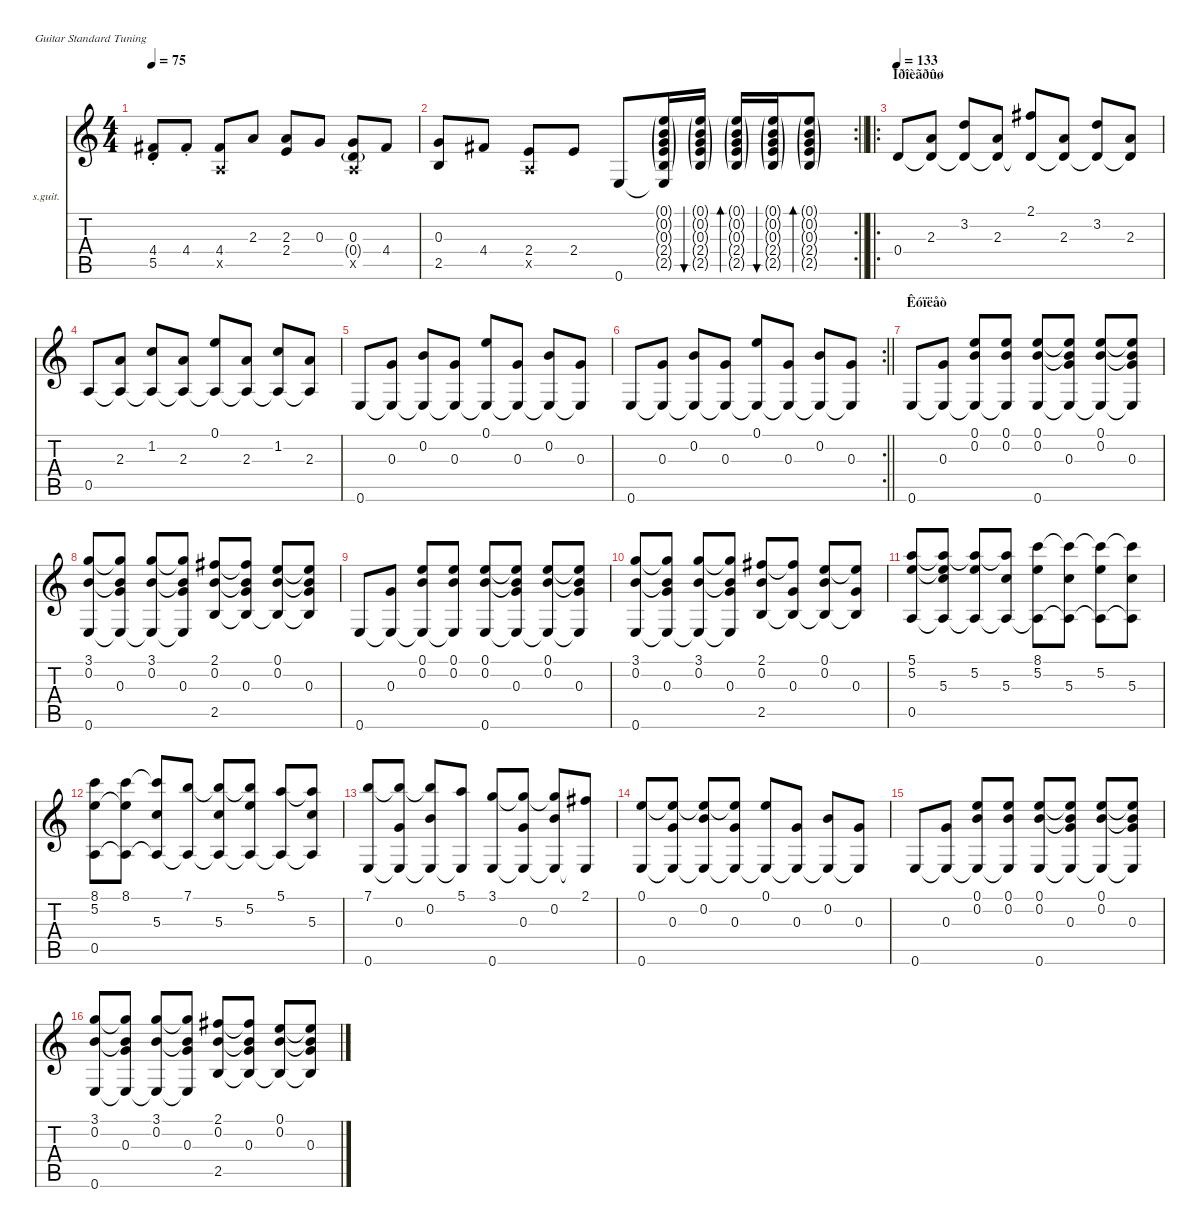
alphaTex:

\defaultSystemsLayout 4
\hideDynamics
\bracketExtendMode nobrackets
\firstSystemTrackNameOrientation horizontal
\otherSystemsTrackNameOrientation horizontal
\track ("Гитара" "s.guit.") {instrument acousticguitarsteel}
\staff {score tabs}
\tuning (E4 B3 G3 D3 A2 E2)
\ts (4 4)
\tempo 75
\clef g2
\ks c
(4.4{st acc #} 5.5{st}).8{dy f beam Up} 4.4{st acc #}.8{beam Up} (4.4{acc #} 0.5{x}).8{beam Up} 2.3.8{beam Up} (2.3 2.4).8{beam Up} 0.3.8{beam Up} (0.3 0.4{g} 0.5{x}).8{beam Up} 4.4{acc #}.8{beam Up} |
\rc 2
\barLineRight lightlight
(0.3 2.5).8{beam Up} 4.4{acc #}.8{beam Up} (2.4 0.5{x}).8{beam Up} 2.4.8{beam Up} 0.6.8{beam Up} (0.1{g} 0.2{g} 0.3{g} 2.4{g} 2.5{g} 0.6{t}).16{beam Up} (0.1{g} 0.2{g} 0.3{g} 2.4{g} 2.5{g}).16{bu 60 dy mf beam Up} (0.1{g} 0.2{g} 0.3{g} 2.4{g} 2.5{g}).16{bd 60 beam Up} (0.1{g} 0.2{g} 0.3{g} 2.4{g} 2.5{g}).16{bu 60 beam Up} (0.1{g} 0.2{g} 0.3{g} 2.4{g} 2.5{g}).8{bd 60 beam Up} |
\ro
\section ("" "Ïðîèãðûø")
\tempo 133
0.4.8{dy f beam Up} (2.3 0.4{t}).8{beam Up} (3.2 0.4{t}).8{beam Up} (2.3 0.4{t}).8{beam Up} (2.1{acc #} 0.4{t}).8{beam Up} (2.3 0.4{t}).8{beam Up} (3.2 0.4{t}).8{beam Up} (2.3 0.4{t}).8{beam Up} |
0.5.8{beam Up} (2.3 0.5{t}).8{beam Up} (1.2 0.5{t}).8{beam Up} (2.3 0.5{t}).8{beam Up} (0.1 0.5{t}).8{beam Up} (2.3 0.5{t}).8{beam Up} (1.2 0.5{t}).8{beam Up} (2.3 0.5{t}).8{beam Up} |
0.6.8{beam Up} (0.3 0.6{t}).8{beam Up} (0.2 0.6{t}).8{beam Up} (0.3 0.6{t}).8{beam Up} (0.1 0.6{t}).8{beam Up} (0.3 0.6{t}).8{beam Up} (0.2 0.6{t}).8{beam Up} (0.3 0.6{t}).8{beam Up} |
\rc 2
\barLineRight lightlight
0.6.8{beam Up} (0.3 0.6{t}).8{beam Up} (0.2 0.6{t}).8{beam Up} (0.3 0.6{t}).8{beam Up} (0.1 0.6{t}).8{beam Up} (0.3 0.6{t}).8{beam Up} (0.2 0.6{t}).8{beam Up} (0.3 0.6{t}).8{beam Up} |
\section ("" "Êóïëåò")
0.6.8{beam Up} (0.3 0.6{t}).8{beam Up} (0.1 0.2 0.6{t}).8{beam Up} (0.1 0.2 0.6{t}).8{beam Up} (0.1 0.2 0.6).8{beam Up} (0.1{t} 0.2{t} 0.3 0.6{t}).8{beam Up} (0.1 0.2 0.6{t}).8{beam Up} (0.1{t} 0.2{t} 0.3 0.6{t}).8{beam Up} |
(3.1 0.2 0.6).8{beam Up} (3.1{t} 0.2{t} 0.3 0.6{t}).8{beam Up} (3.1 0.2 0.6{t}).8{beam Up} (3.1{t} 0.2{t} 0.3 0.6{t}).8{beam Up} (2.1{acc #} 0.2 2.5).8{beam Up} (2.1{t acc #} 0.2{t} 0.3 2.5{t}).8{beam Up} (0.1 0.2 2.5{t}).8{beam Up} (0.1{t} 0.2{t} 0.3 2.5{t}).8{beam Up} |
0.6.8{beam Up} (0.3 0.6{t}).8{beam Up} (0.1 0.2 0.6{t}).8{beam Up} (0.1 0.2 0.6{t}).8{beam Up} (0.1 0.2 0.6).8{beam Up} (0.1{t} 0.2{t} 0.3 0.6{t}).8{beam Up} (0.1 0.2 0.6{t}).8{beam Up} (0.1{t} 0.2{t} 0.3 0.6{t}).8{beam Up} |
(3.1 0.2 0.6).8{beam Up} (3.1{t} 0.2{t} 0.3 0.6{t}).8{beam Up} (3.1 0.2 0.6{t}).8{beam Up} (3.1{t} 0.2{t} 0.3 0.6{t}).8{beam Up} (2.1{acc #} 0.2 2.5).8{beam Up} (2.1{t acc #} 0.3 2.5{t}).8{beam Up} (0.1 0.2 2.5{t}).8{beam Up} (0.1{t} 0.3 2.5{t}).8{beam Up} |
(5.1 5.2 0.5).8{beam Up} (5.1{t} 5.2{t} 5.3 0.5{t}).8{beam Up} (5.1{t} 5.2 0.5{t}).8{beam Up} (5.1{t} 5.3 0.5{t}).8{beam Up} (8.1 5.2 0.5{t}).8{beam Down} (8.1{t} 5.3 0.5{t}).8{beam Down} (8.1{t} 5.2 0.5{t}).8{beam Down} (8.1{t} 5.3 0.5{t}).8{beam Down} |
(8.1 5.2 0.5).8{beam Down} (8.1 5.2{t} 0.5{t}).8{beam Down} (8.1{t} 5.3 0.5{t}).8{beam Up} (7.1 0.5{t}).8{beam Up} (7.1{t} 5.3 0.5{t}).8{beam Up} (7.1{t} 5.2 0.5{t}).8{beam Up} (5.1 0.5{t}).8{beam Up} (5.1{t} 5.3 0.5{t}).8{beam Up} |
(7.1 0.6).8{beam Up} (7.1{t} 0.3 0.6{t}).8{beam Up} (7.1{t} 0.2 0.6{t}).8{beam Up} (5.1 0.6{t}).8{beam Up} (3.1 0.6).8{beam Up} (3.1{t} 0.3 0.6{t}).8{beam Up} (3.1{t} 0.2 0.6{t}).8{beam Up} (2.1{acc #} 0.6{t}).8{beam Up} |
(0.1 0.6).8{beam Up} (0.1{t} 0.3 0.6{t}).8{beam Up} (0.1{t} 0.2 0.6{t}).8{beam Up} (0.1{t} 0.3 0.6{t}).8{beam Up} (0.1 0.6{t}).8{beam Up} (0.3 0.6{t}).8{beam Up} (0.2 0.6{t}).8{beam Up} (0.3 0.6{t}).8{beam Up} |
0.6.8{beam Up} (0.3 0.6{t}).8{beam Up} (0.1 0.2 0.6{t}).8{beam Up} (0.1 0.2 0.6{t}).8{beam Up} (0.1 0.2 0.6).8{beam Up} (0.1{t} 0.2{t} 0.3 0.6{t}).8{beam Up} (0.1 0.2 0.6{t}).8{beam Up} (0.1{t} 0.2{t} 0.3 0.6{t}).8{beam Up} |
(3.1 0.2 0.6).8{beam Up} (3.1{t} 0.2{t} 0.3 0.6{t}).8{beam Up} (3.1 0.2 0.6{t}).8{beam Up} (3.1{t} 0.2{t} 0.3 0.6{t}).8{beam Up} (2.1{acc #} 0.2 2.5).8{beam Up} (2.1{t acc #} 0.2{t} 0.3 2.5{t}).8{beam Up} (0.1 0.2 2.5{t}).8{beam Up} (0.1{t} 0.2{t} 0.3 2.5{t}).8{beam Up}
